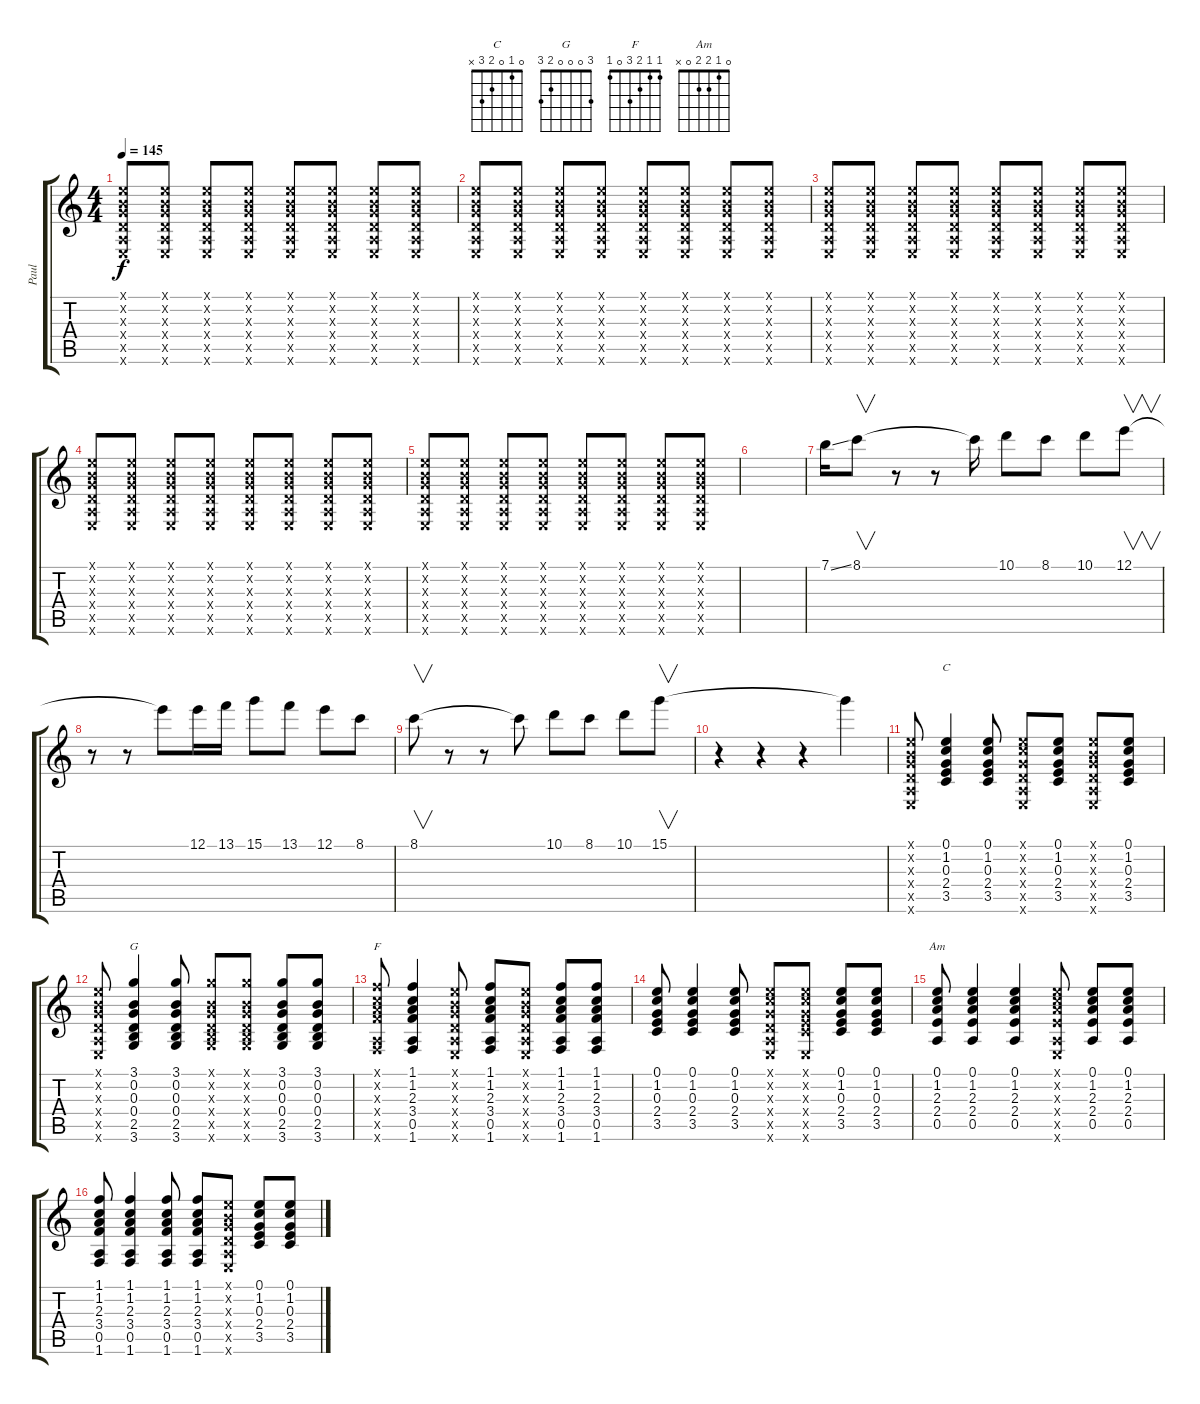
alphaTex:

\track ("Paul" "Paul") {instrument distortionguitar}
\staff {score tabs}
\tuning (E4 B3 G3 D3 A2 E2) {hide}
\chord ("C" 0 1 0 2 3 x)
\chord ("G" 3 0 0 0 2 3)
\chord ("F" 1 1 2 3 0 1)
\chord ("Am" 0 1 2 2 0 x)
\ts (4 4)
\tempo 145
\clef g2
\ks c
(0.1{x} 0.2{x} 0.3{x} 0.4{x} 0.5{x} 0.6{x}).8{dy f} (0.1{x} 0.2{x} 0.3{x} 0.4{x} 0.5{x} 0.6{x}).8 (0.1{x} 0.2{x} 0.3{x} 0.4{x} 0.5{x} 0.6{x}).8 (0.1{x} 0.2{x} 0.3{x} 0.4{x} 0.5{x} 0.6{x}).8 (0.1{x} 0.2{x} 0.3{x} 0.4{x} 0.5{x} 0.6{x}).8 (0.1{x} 0.2{x} 0.3{x} 0.4{x} 0.5{x} 0.6{x}).8 (0.1{x} 0.2{x} 0.3{x} 0.4{x} 0.5{x} 0.6{x}).8 (0.1{x} 0.2{x} 0.3{x} 0.4{x} 0.5{x} 0.6{x}).8 |
(0.1{x} 0.2{x} 0.3{x} 0.4{x} 0.5{x} 0.6{x}).8 (0.1{x} 0.2{x} 0.3{x} 0.4{x} 0.5{x} 0.6{x}).8 (0.1{x} 0.2{x} 0.3{x} 0.4{x} 0.5{x} 0.6{x}).8 (0.1{x} 0.2{x} 0.3{x} 0.4{x} 0.5{x} 0.6{x}).8 (0.1{x} 0.2{x} 0.3{x} 0.4{x} 0.5{x} 0.6{x}).8 (0.1{x} 0.2{x} 0.3{x} 0.4{x} 0.5{x} 0.6{x}).8 (0.1{x} 0.2{x} 0.3{x} 0.4{x} 0.5{x} 0.6{x}).8 (0.1{x} 0.2{x} 0.3{x} 0.4{x} 0.5{x} 0.6{x}).8 |
(0.1{x} 0.2{x} 0.3{x} 0.4{x} 0.5{x} 0.6{x}).8 (0.1{x} 0.2{x} 0.3{x} 0.4{x} 0.5{x} 0.6{x}).8 (0.1{x} 0.2{x} 0.3{x} 0.4{x} 0.5{x} 0.6{x}).8 (0.1{x} 0.2{x} 0.3{x} 0.4{x} 0.5{x} 0.6{x}).8 (0.1{x} 0.2{x} 0.3{x} 0.4{x} 0.5{x} 0.6{x}).8 (0.1{x} 0.2{x} 0.3{x} 0.4{x} 0.5{x} 0.6{x}).8 (0.1{x} 0.2{x} 0.3{x} 0.4{x} 0.5{x} 0.6{x}).8 (0.1{x} 0.2{x} 0.3{x} 0.4{x} 0.5{x} 0.6{x}).8 |
(0.1{x} 0.2{x} 0.3{x} 0.4{x} 0.5{x} 0.6{x}).8 (0.1{x} 0.2{x} 0.3{x} 0.4{x} 0.5{x} 0.6{x}).8 (0.1{x} 0.2{x} 0.3{x} 0.4{x} 0.5{x} 0.6{x}).8 (0.1{x} 0.2{x} 0.3{x} 0.4{x} 0.5{x} 0.6{x}).8 (0.1{x} 0.2{x} 0.3{x} 0.4{x} 0.5{x} 0.6{x}).8 (0.1{x} 0.2{x} 0.3{x} 0.4{x} 0.5{x} 0.6{x}).8 (0.1{x} 0.2{x} 0.3{x} 0.4{x} 0.5{x} 0.6{x}).8 (0.1{x} 0.2{x} 0.3{x} 0.4{x} 0.5{x} 0.6{x}).8 |
(0.1{x} 0.2{x} 0.3{x} 0.4{x} 0.5{x} 0.6{x}).8 (0.1{x} 0.2{x} 0.3{x} 0.4{x} 0.5{x} 0.6{x}).8 (0.1{x} 0.2{x} 0.3{x} 0.4{x} 0.5{x} 0.6{x}).8 (0.1{x} 0.2{x} 0.3{x} 0.4{x} 0.5{x} 0.6{x}).8 (0.1{x} 0.2{x} 0.3{x} 0.4{x} 0.5{x} 0.6{x}).8 (0.1{x} 0.2{x} 0.3{x} 0.4{x} 0.5{x} 0.6{x}).8 (0.1{x} 0.2{x} 0.3{x} 0.4{x} 0.5{x} 0.6{x}).8 (0.1{x} 0.2{x} 0.3{x} 0.4{x} 0.5{x} 0.6{x}).8 |
|
7.1{ss}.16{volume 13} 8.1.8{v} r.8 r.8 8.1{t}.16 10.1.8 8.1.8 10.1.8 12.1.8{v} |
r.8 r.8 12.1{t}.8 12.1.16 13.1.16 15.1.8 13.1.8 12.1.8 8.1.8 |
8.1.8{v} r.8 r.8 8.1{t}.8 10.1.8 8.1.8 10.1.8 15.1.8{v} |
r.4 r.4 r.4 15.1{t}.4 |
(0.1{x} 0.2{x} 0.3{x} 0.4{x} 0.5{x} 0.6{x}).8{volume 7} (0.1 1.2 0.3 2.4 3.5).4{ch "C"} (0.1 1.2 0.3 2.4 3.5).8 (0.1{x} 1.2{x} 0.3{x} 0.4{x} 0.5{x} 0.6{x}).8 (0.1 1.2 0.3 2.4 3.5).8 (0.1{x} 0.2{x} 0.3{x} 0.4{x} 0.5{x} 0.6{x}).8 (0.1 1.2 0.3 2.4 3.5).8 |
(0.1{x} 0.2{x} 0.3{x} 0.4{x} 0.5{x} 0.6{x}).8 (3.1 0.2 0.3 0.4 2.5 3.6).4{ch "G"} (3.1 0.2 0.3 0.4 2.5 3.6).8 (3.1{x} 0.2{x} 0.3{x} 0.4{x} 2.5{x} 3.6{x}).8 (3.1{x} 0.2{x} 0.3{x} 0.4{x} 2.5{x} 3.6{x}).8 (3.1 0.2 0.3 0.4 2.5 3.6).8 (3.1 0.2 0.3 0.4 2.5 3.6).8 |
(1.1{x} 1.2{x} 2.3{x} 3.4{x} 0.5{x} 1.6{x}).8{ch "F"} (1.1 1.2 2.3 3.4 0.5 1.6).4 (0.1{x} 0.2{x} 0.3{x} 0.4{x} 0.5{x} 0.6{x}).8 (1.1 1.2 2.3 3.4 0.5 1.6).8 (0.1{x} 0.2{x} 0.3{x} 0.4{x} 0.5{x} 0.6{x}).8 (1.1 1.2 2.3 3.4 0.5 1.6).8 (1.1 1.2 2.3 3.4 0.5 1.6).8 |
(0.1 1.2 0.3 2.4 3.5).8 (0.1 1.2 0.3 2.4 3.5).4 (0.1 1.2 0.3 2.4 3.5).8 (0.1{x} 1.2{x} 0.3{x} 0.4{x} 0.5{x} 0.6{x}).8 (0.1{x} 1.2{x} 0.3{x} 2.4{x} 3.5{x} 0.6{x}).8 (0.1 1.2 0.3 2.4 3.5).8 (0.1 1.2 0.3 2.4 3.5).8 |
(0.1 1.2 2.3 2.4 0.5).8{ch "Am"} (0.1 1.2 2.3 2.4 0.5).4 (0.1 1.2 2.3 2.4 0.5).4 (0.1{x} 1.2{x} 2.3{x} 2.4{x} 0.5{x} 0.6{x}).8 (0.1 1.2 2.3 2.4 0.5).8 (0.1 1.2 2.3 2.4 0.5).8 |
(1.1 1.2 2.3 3.4 0.5 1.6).8 (1.1 1.2 2.3 3.4 0.5 1.6).4 (1.1 1.2 2.3 3.4 0.5 1.6).8 (1.1 1.2 2.3 3.4 0.5 1.6).8 (0.1{x} 0.2{x} 0.3{x} 0.4{x} 0.5{x} 0.6{x}).8 (0.1 1.2 0.3 2.4 3.5).8 (0.1 1.2 0.3 2.4 3.5).8
